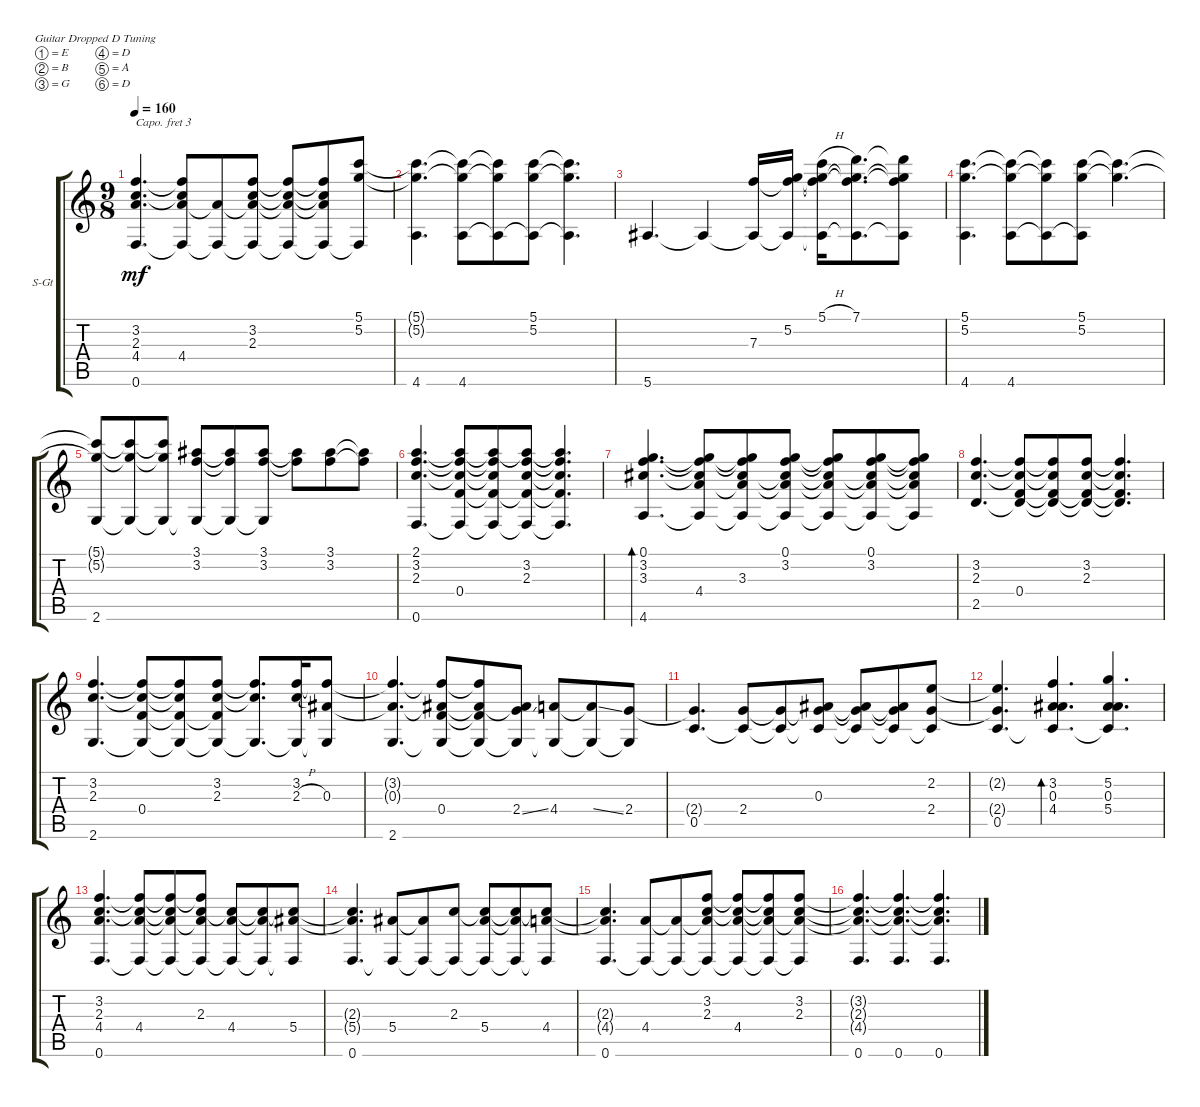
\defaultSystemsLayout 4
\bracketExtendMode groupsimilarinstruments
\firstSystemTrackNameOrientation horizontal
\otherSystemsTrackNameOrientation horizontal
\track ("Steel Guitar" "S-Gt") {instrument acousticguitarsteel}
\staff {score tabs}
\capo 3
\tuning (E4 B3 G3 D3 A2 D2)
\ts (9 8)
\tempo 160
\clef g2
\ks c
(0.6 4.4{t} 2.3{t} 3.2{t}).4{d dy mf} (4.4 0.6{t} 3.2{t} 2.3{t}).8 (0.6{t} 4.4{t}).8 (3.2 2.3 0.6{t} 4.4{t}).8 (0.6{t} 3.2{t} 2.3{t} 4.4{t}).8 (3.2{t} 2.3{t} 0.6{t} 4.4{t}).8 (5.2 5.1 0.6{t}).8 |
(5.2{t} 5.1{t} 4.6).4{d} (4.6 5.1{t} 5.2{t}).8 (4.6{t} 5.1{t} 5.2{t}).8 (4.6{t} 5.2 5.1).8 (5.1{t} 5.2{t} 4.6{t}).4{d} |
5.6.4{d} 5.6{t}.4 (7.3 5.6{t}).16 (5.2 7.3{t} 5.6{t}).16 (5.1{h} 5.2{t} 7.3{t} 5.6{t}).16 (7.1 5.2{t} 7.3{t} 5.6{t}).8{d} (7.1{t} 5.2{t} 7.3{t} 5.6{t}).8 |
(4.6 5.1 5.2).4{d} (4.6 5.1{t} 5.2{t}).8 (4.6{t} 5.1{t} 5.2{t}).8 (4.6{t} 5.2 5.1).8 (5.2{t} 5.1{t}).4{d} |
(2.6 5.2{t} 5.1{t}).8 (2.6{t} 5.2{t} 5.1{t}).8 (2.6{t} 5.1{t} 5.2{t}).8 (2.6{t} 3.1 3.2).8 (2.6{t} 3.1{t} 3.2{t}).8 (2.6{t} 3.1 3.2).8 (3.1{t} 3.2{t}).8 (3.2 3.1).8 (3.1{t} 3.2{t}).8 |
(2.1 3.2 2.3 0.6).4{d} (0.4 2.1{t} 3.2{t} 2.3{t} 0.6{t}).8 (0.4{t} 2.1{t} 3.2{t} 2.3{t} 0.6{t}).8 (2.3 3.2 2.1{t} 0.4{t} 0.6{t}).8 (3.2{t} 2.3{t} 0.4{t} 2.1{t} 0.6{t}).4{d} |
(4.6 3.3 0.1 3.2).4{d bd 241} (4.6{t} 3.3{t} 3.2{t} 4.4 0.1{t}).8 (4.6{t} 3.3 3.2{t} 0.1{t} 4.4{t}).8 (0.1 4.6{t} 3.3{t} 3.2 4.4{t}).8 (0.1{t} 4.6{t} 3.3{t} 3.2{t} 4.4{t}).8 (0.1 4.6{t} 3.3{t} 3.2 4.4{t}).8 (0.1{t} 3.2{t} 3.3{t} 4.4{t} 4.6{t}).8 |
(3.2 2.3 2.5).4{d} (0.4 3.2{t} 2.3{t} 2.5{t}).8 (0.4{t} 3.2{t} 2.3{t} 2.5{t}).8 (2.3 3.2 2.5{t} 0.4{t}).8 (3.2{t} 2.3{t} 0.4{t} 2.5{t}).4{d} |
(3.2 2.3 2.6).4{d} (0.4 3.2{t} 2.3{t} 2.6{t}).8 (0.4{t} 3.2{t} 2.3{t} 2.6{t}).8 (2.3 3.2 0.4{t} 2.6{t}).8 (3.2{t} 2.3{t} 2.6{t}).8{d} (2.3{h} 3.2 2.6{t}).16 (0.3 3.2{t} 2.6{t}).8 |
(2.6 3.2{t} 0.3{t}).4{d} (0.4 2.6{t} 3.2{t} 0.3{t}).8 (0.4{t} 2.6{t} 0.3{t} 3.2{t}).8 (2.4{ss} 2.6{t} 0.3{t}).8 (4.4 2.6{t}).8 (4.4{ss t} 2.6{t}).8 (2.4 2.6{t}).8 |
(2.4{t} 0.5).4{d} (2.4 0.5{t}).8 (2.4{t} 0.5{t}).8 (0.3 0.5{t} 2.4{t}).8 (0.3{t} 0.5{t} 2.4{t}).8 (0.3{t} 0.5{t} 2.4{t}).8 (2.2 0.5{t} 2.4).8 |
(0.5 2.2{t} 2.4{t}).4{d} (4.4 0.3 3.2 0.5{t}).4{d bd 237} (5.4 0.3 5.2 0.5{t}).4{d} |
(3.2 2.3 4.4 0.6).4{d} (4.4 0.6{t} 3.2{t} 2.3{t}).8 (4.4{t} 0.6{t} 2.3{t} 3.2{t}).8 (2.3 4.4{t} 0.6{t} 3.2{t}).8 (4.4 2.3{t} 0.6{t}).8 (4.4{t} 2.3{t} 0.6{t}).8 (5.4 2.3{t} 0.6{t}).8 |
(5.4{t} 0.6 2.3{t}).4{d} (5.4 0.6{t}).8 (5.4{t} 0.6{t}).8 (2.3 0.6{t}).8 (5.4 2.3{t} 0.6{t}).8 (5.4{t} 2.3{t} 0.6{t}).8 (4.4 2.3{t} 0.6{t}).8 |
(4.4{t} 0.6 2.3{t}).4{d} (4.4 0.6{t}).8 (4.4{t} 0.6{t}).8 (2.3 3.2 4.4{t} 0.6{t}).8 (4.4 3.2{t} 2.3{t} 0.6{t}).8 (4.4{t} 3.2{t} 2.3{t} 0.6{t}).8 (2.3 3.2 4.4{t} 0.6{t}).8 |
(0.6 4.4{t} 2.3{t} 3.2{t}).4{d} (0.6 4.4{t} 2.3{t} 3.2{t}).4{d} (0.6 4.4{t} 2.3{t} 3.2{t}).4{d}
